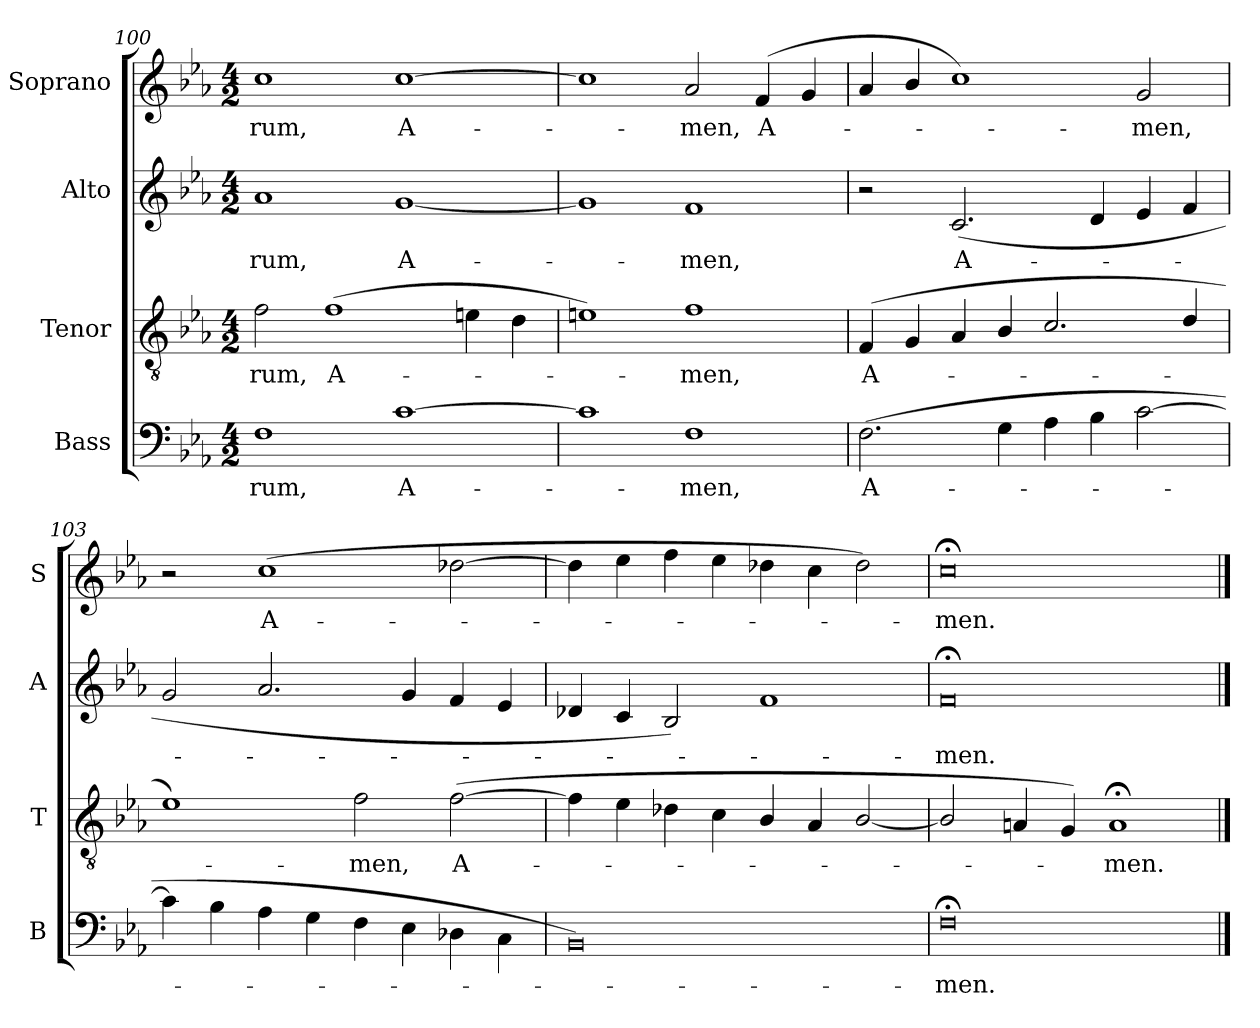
**kern	**text	**kern	**text	**kern	**text	**kern	**text
*part4	*part4	*part3	*part3	*part2	*part2	*part1	*part1
*staff4	*staff4	*staff3	*staff3	*staff2	*staff2	*staff1	*staff1
*I"Bass	*	*I"Tenor	*	*I"Alto	*	*I"Soprano	*
*I'B	*	*I'T	*	*I'A	*	*I'S	*
!!LO:LB:g=z
*clefF4	*	*clefGv2	*	*clefG2	*	*clefG2	*
*k[b-e-a-]	*	*k[b-e-a-]	*	*k[b-e-a-]	*	*k[b-e-a-]	*
*E-:	*	*E-:	*	*E-:	*	*E-:	*
*M4/2	*	*M4/2	*	*M4/2	*	*M4/2	*
=100	=100	=100	=100	=100	=100	=100	=100
!	!LO:LY:b	!	!LO:LY:b	!	!LO:LY:b	!	!LO:LY:b
1F	-rum,	2f	-rum,	1a-	-rum,	1cc	-rum,
!	!	!	!LO:LY:b	!	!	!	!
.	.	(>1f	A-	.	.	.	.
!	!LO:LY:b	!	!	!	!LO:LY:b	!	!LO:LY:b
[1c	A-	.	.	[1g	A-	[1cc	A-
.	.	4en	.	.	.	.	.
.	.	4d	.	.	.	.	.
=101	=101	=101	=101	=101	=101	=101	=101
1c]	.	1en)	.	1g]	.	1cc]	.
!	!LO:LY:b	!	!LO:LY:b	!	!LO:LY:b	!	!LO:LY:b
1F	men,	1f	men,	1f	men,	2a-	men,
!	!	!	!	!	!	!	!LO:LY:b
.	.	.	.	.	.	(<4f	A-
.	.	.	.	.	.	4g	.
=102	=102	=102	=102	=102	=102	=102	=102
!	!LO:LY:b	!	!LO:LY:b	!	!	!	!
(>2.F	A-	(<4F	A-	2r	.	4a-	.
.	.	4G	.	.	.	4b-/	.
!	!	!	!	!	!LO:LY:b	!	!
.	.	4A-	.	(<2.c	A-	1cc)	.
4G	.	4B-/	.	.	.	.	.
4A-	.	2.c/	.	.	.	.	.
4B-	.	.	.	4d	.	.	.
!	!	!	!	!	!	!	!LO:LY:b
[2c	.	.	.	4e-	.	2g	men,
.	.	4d/	.	4f	.	.	.
=103	=103	=103	=103	=103	=103	=103	=103
4c]	.	1e-)	.	2g	.	2r	.
4B-	.	.	.	.	.	.	.
!	!	!	!	!	!	!	!LO:LY:b
4A-	.	.	.	2.a-	.	(>1cc	A-
4G	.	.	.	.	.	.	.
!	!	!	!LO:LY:b	!	!	!	!
4F	.	2f	men,	.	.	.	.
4E-	.	.	.	4g	.	.	.
!	!	!	!LO:LY:b	!	!	!	!
4D-X	.	(<[2f	A-	4f	.	[2dd-X	.
4C\	.	.	.	4e-	.	.	.
=104	=104	=104	=104	=104	=104	=104	=104
0BB-)	.	4f]	.	4d-X	.	4dd-]	.
.	.	4e-	.	4c	.	4ee-	.
.	.	4d-X	.	2B-)	.	4ff	.
.	.	4c	.	.	.	4ee-	.
.	.	4B-/	.	1f	.	4dd-	.
.	.	4A-/	.	.	.	4cc	.
.	.	[2B-/	.	.	.	2dd-)	.
=105	=105	=105	=105	=105	=105	=105	=105
!	!LO:LY:b	!	!	!	!LO:LY:b	!	!LO:LY:b
0F;<	men.	2B-/]	.	0f;<	men.	0cc;<	men.
.	.	4An	.	.	.	.	.
.	.	4G)	.	.	.	.	.
!	!	!	!LO:LY:b	!	!	!	!
.	.	1A;<	men.	.	.	.	.
==	==	==	==	==	==	==	==
*-	*-	*-	*-	*-	*-	*-	*-
